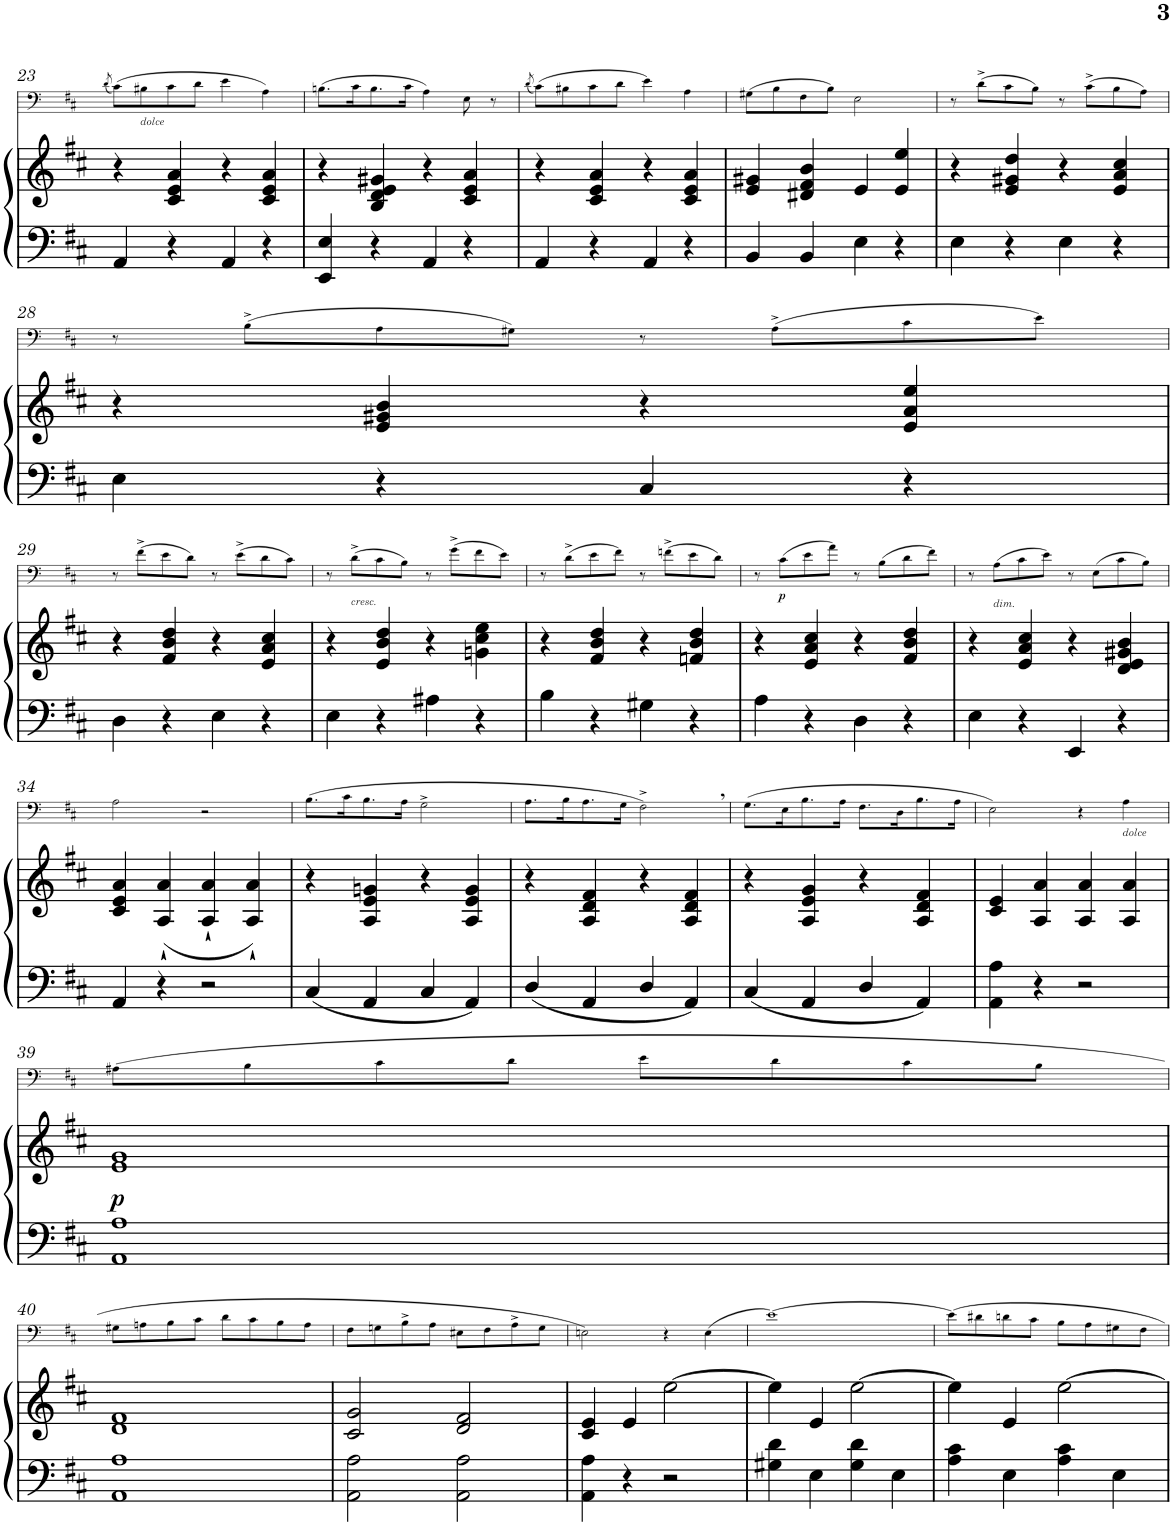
**kern	**kern	**dynam	**kern	**dynam
*part2	*part2	*part2	*part1	*part1
*staff3	*staff2	*staff2/3	*staff1	*staff1
*I"Piano	*	*	*I"Trombone	*
*I'Pno	*	*	*I'Trb	*
!!LO:PB:g=z
*clefF4	*clefG2	*	*clefF4	*
*k[f#c#]	*k[f#c#]	*	*k[f#c#]	*
*M4/4	*M4/4	*	*M4/4	*
*met(c)	*met(c)	*	*met(c)	*
=23	=23	=23	=23	=23
.	.	.	(8qd/	.
4AA/	4r	.	(>8c#\L)	.
!	!	!	!LO:TX:b:i:t=dolce	!
.	.	.	8B#X\	.
4r	4c#/ 4e/ 4a/	.	8c#\	.
.	.	.	8d\J	.
4AA/	4r	.	4e\	.
4r	4c#/ 4e/ 4a/	.	4A\)	.
=24	=24	=24	=24	=24
4EE/ 4E/	4r	.	(8.Bn\L	.
.	.	.	16c#\K	.
4r	4B/ 4d/ 4e/ 4g#X/	.	8.B\	.
.	.	.	16c#\Jk	.
4AA/	4r	.	4A\)	.
4r	4c#/ 4e/ 4a/	.	8E\	.
.	.	.	8r	.
=25	=25	=25	=25	=25
.	.	.	(8qd/	.
4AA/	4r	.	(>8c#\L)	.
.	.	.	8B#X\	.
4r	4c#/ 4e/ 4a/	.	8c#\	.
.	.	.	8d\J	.
4AA/	4r	.	4e\)	.
4r	4c#/ 4e/ 4a/	.	4A\	.
=26	=26	=26	=26	=26
4BB/	4e/ 4g#X/	.	(8G#X\L	.
.	.	.	8B\	.
4BB/	4d#X/ 4f#/ 4b/	.	8F#\	.
.	.	.	8B\J)	.
4E\	4e/	.	2E\	.
4r	4e/ 4ee/	.	.	.
=27	=27	=27	=27	=27
4E\	4r	.	8r	.
.	.	.	(>8d^\L	.
4r	4e/ 4g#X/ 4dd/	.	8c#\	.
.	.	.	8B\J)	.
4E\	4r	.	8r	.
.	.	.	(>8c#^\L	.
4r	4e/ 4a/ 4cc#/	.	8B\	.
.	.	.	8A\J)	.
!!LO:LB:g=z
=28	=28	=28	=28	=28
4E\	4r	.	8r	.
.	.	.	(>8B^\L	.
4r	4e/ 4g#X/ 4b/	.	8A\	.
.	.	.	8G#X\J)	.
4C#/	4r	.	8r	.
.	.	.	(>8A^\L	.
4r	4e/ 4a/ 4ee/	.	8c#\	.
.	.	.	8e\J)	.
!!LO:LB:g=z
=29	=29	=29	=29	=29
4D\	4r	.	8r	.
.	.	.	(>8f#^\L	.
4r	4f#/ 4b/ 4dd/	.	8e\	.
.	.	.	8d\J)	.
4E\	4r	.	8r	.
.	.	.	(>8e^\L	.
4r	4e/ 4a/ 4cc#/	.	8d\	.
.	.	.	8c#\J)	.
=30	=30	=30	=30	=30
4E\	4r	.	8r	.
!	!	!	!LO:TX:b:i:t=cresc.	!
.	.	.	(>8d^\L	.
4r	4e/ 4b/ 4dd/	.	8c#\	.
.	.	.	8B\J)	.
4A#X\	4r	.	8r	.
.	.	.	(8g^\L	.
4r	4gn\ 4cc#\ 4ee\	.	8f#\	.
.	.	.	8e\J)	.
=31	=31	=31	=31	=31
4B\	4r	.	8r	.
.	.	.	(>8d^\L	.
4r	4f#/ 4b/ 4dd/	.	8e\	.
.	.	.	8f#\J)	.
4G#X\	4r	.	8r	.
.	.	.	(>8fn^\L	.
4r	4fn/ 4b/ 4dd/	.	8e\	.
.	.	.	8d\J)	.
=32	=32	=32	=32	=32
4A\	4r	.	8r	.
!	!	!	!	!LO:DY:b
.	.	.	(>8c#\L	p
4r	4e/ 4a/ 4cc#/	.	8e\	.
.	.	.	8a\J)	.
4D\	4r	.	8r	.
.	.	.	(>8B\L	.
4r	4f#/ 4b/ 4dd/	.	8d\	.
.	.	.	8f#\J)	.
=33	=33	=33	=33	=33
4E\	4r	.	8r	.
!	!	!	!LO:TX:b:i:t=dim.	!
.	.	.	(>8A\L	.
4r	4e/ 4a/ 4cc#/	.	8c#\	.
.	.	.	8e\J)	.
4EE/	4r	.	8r	.
.	.	.	(8E\L	.
4r	4d/ 4e/ 4g#X/ 4b/	.	8c#\	.
.	.	.	8B\J)	.
!!LO:LB:g=z
=34	=34	=34	=34	=34
4AA/	4c#/ 4e/ 4a/	.	2A\	.
4r	(4A/` 4a/`	.	.	.
2r	4A/` 4a/`	.	2r	.
.	4A/` 4a/`)	.	.	.
=35	=35	=35	=35	=35
4C#/	4r	.	(8.B\L	.
.	.	.	16c#\K	.
4AA/	4A/ 4e/ 4gn/	.	8.B\	.
.	.	.	16A\Jk	.
4C#/	4r	.	2G^\	.
4AA/	4A/ 4e/ 4g/	.	.	.
=36	=36	=36	=36	=36
4D/	4r	.	8.A\L	.
.	.	.	16B\K	.
4AA/	4A/ 4d/ 4f#/	.	8.A\	.
.	.	.	16G\Jk	.
4D/	4r	.	2F#^,\)	.
4AA/	4A/ 4d/ 4f#/	.	.	.
=37	=37	=37	=37	=37
4C#/	4r	.	(>8.G\L	.
.	.	.	16E\K	.
4AA/	4A/ 4e/ 4g/	.	8.B\	.
.	.	.	16A\Jk	.
4D/	4r	.	8.F#\L	.
.	.	.	16D\K	.
4AA/	4A/ 4d/ 4f#/	.	8.B\	.
.	.	.	16A\Jk	.
=38	=38	=38	=38	=38
4AA\ 4A\	4c#/ 4e/	.	2E\)	.
4r	4A/ 4a/	.	.	.
2r	4A/ 4a/	.	4r	.
!	!	!	!LO:TX:b:i:t=dolce	!
.	4A/ 4a/	.	4A\	.
!!LO:LB:g=z
=39	=39	=39	=39	=39
!	!	!LO:DY:b	!	!
1AA 1A	1e 1g	p	(8A#X\L	.
.	.	.	8B\	.
.	.	.	8c#\	.
.	.	.	8d\J	.
.	.	.	8e\L	.
.	.	.	8d\	.
.	.	.	8c#\	.
.	.	.	8B\J	.
!!LO:LB:g=z
=40	=40	=40	=40	=40
1AA 1A	1d 1f#	.	8G#X\L	.
.	.	.	8An\	.
.	.	.	8B\	.
.	.	.	8c#\J	.
.	.	.	8d\L	.
.	.	.	8c#\	.
.	.	.	8B\	.
.	.	.	8A\J	.
=41	=41	=41	=41	=41
2AA\ 2A\	2c#/ 2g/	.	8F#\L	.
.	.	.	8Gn\	.
.	.	.	8B^\	.
.	.	.	8A\J	.
2AA\ 2A\	2d/ 2f#/	.	8E#X\L	.
.	.	.	8F#\	.
.	.	.	8A^\	.
.	.	.	8G\J	.
=42	=42	=42	=42	=42
4AA\ 4A\	4c#/ 4e/	.	2En\)	.
4r	4e/	.	.	.
2r	[2ee\	.	4r	.
.	.	.	(4E\	.
=43	=43	=43	=43	=43
4G#X\ 4d\	4ee\]	.	[>1e)	.
4E\	4e/	.	.	.
4G#\ 4d\	[2ee\	.	.	.
4E\	.	.	.	.
=44	=44	=44	=44	=44
4A\ 4c#\	4ee\]	.	8e\L]	.
.	.	.	8d#X\	.
4E\	4e/	.	8dn\	.
.	.	.	8c#\J	.
4A\ 4c#\	[2ee\	.	8B\L	.
.	.	.	8A\	.
4E\	.	.	8G#X\	.
.	.	.	8F#\J	.
=	=	=	=	=
*-	*-	*-	*-	*-
